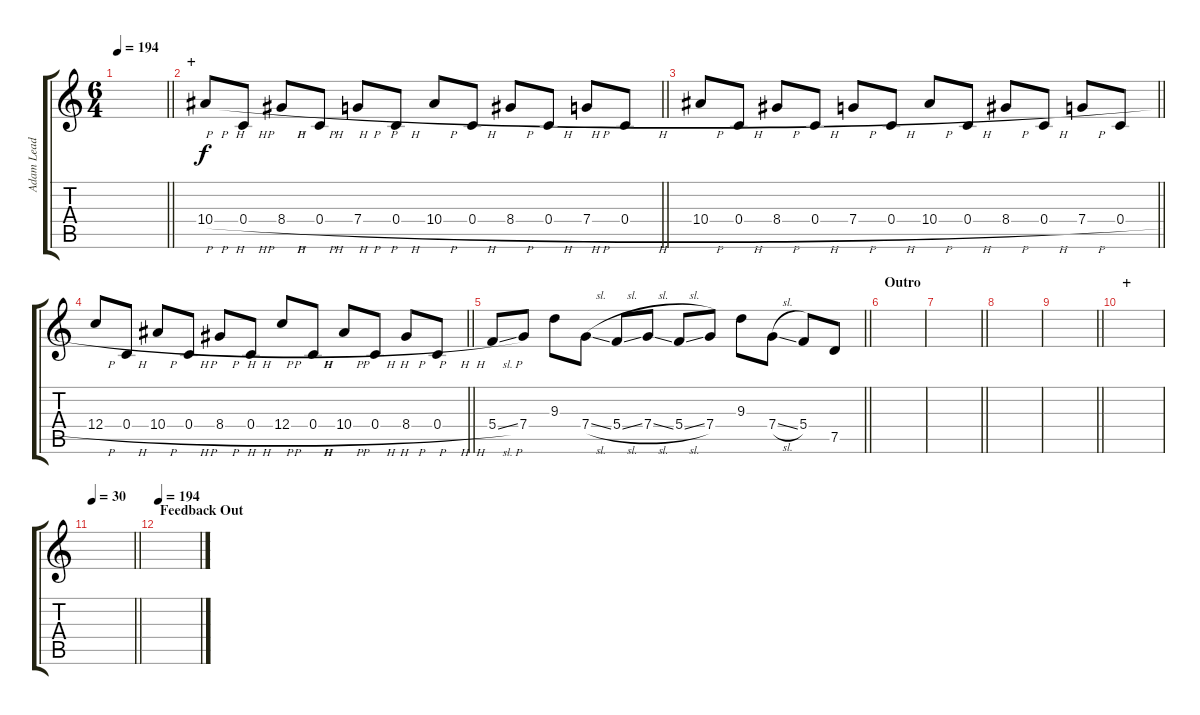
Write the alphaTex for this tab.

\track ("Adam Lead" "Adam Lead") {instrument distortionguitar}
\staff {score tabs}
\tuning (D4 A3 F3 C3 G2 C2) {hide}
\ts (6 4)
\tempo 194
\clef g2
\barLineRight lightlight
\ks c
|
\section ("" "+")
\barLineRight lightlight
10.4{h}.8 0.4{h}.8 8.4{h}.8 0.4{h}.8 7.4{h}.8 0.4{h}.8 10.4{h}.8 0.4{h}.8 8.4{h}.8 0.4{h}.8 7.4{h}.8 0.4{h}.8 |
\barLineRight lightlight
10.4{h}.8 0.4{h}.8 8.4{h}.8 0.4{h}.8 7.4{h}.8 0.4{h}.8 10.4{h}.8 0.4{h}.8 8.4{h}.8 0.4{h}.8 7.4{h}.8 0.4{h}.8 |
\barLineRight lightlight
12.4{h}.8 0.4{h}.8 10.4{h}.8 0.4{h}.8 8.4{h}.8 0.4{h}.8 12.4{h}.8 0.4{h}.8 10.4{h}.8 0.4{h}.8 8.4{h}.8 0.4{h}.8 |
\barLineRight lightlight
5.4{sl}.8 7.4.8 9.3.8 7.4{sl}.8 5.4{sl}.8 7.4{sl}.8 5.4{sl}.8 7.4.8 9.3.8 7.4{sl}.8 5.4.8 7.5.8{dy f} |
\section ("" "Outro")
|
\barLineRight lightlight
|
|
\barLineRight lightlight
|
\section ("" "+")
|
\tempo 30
\barLineRight lightlight
|
\section ("" "Feedback Out")
\tempo 194
